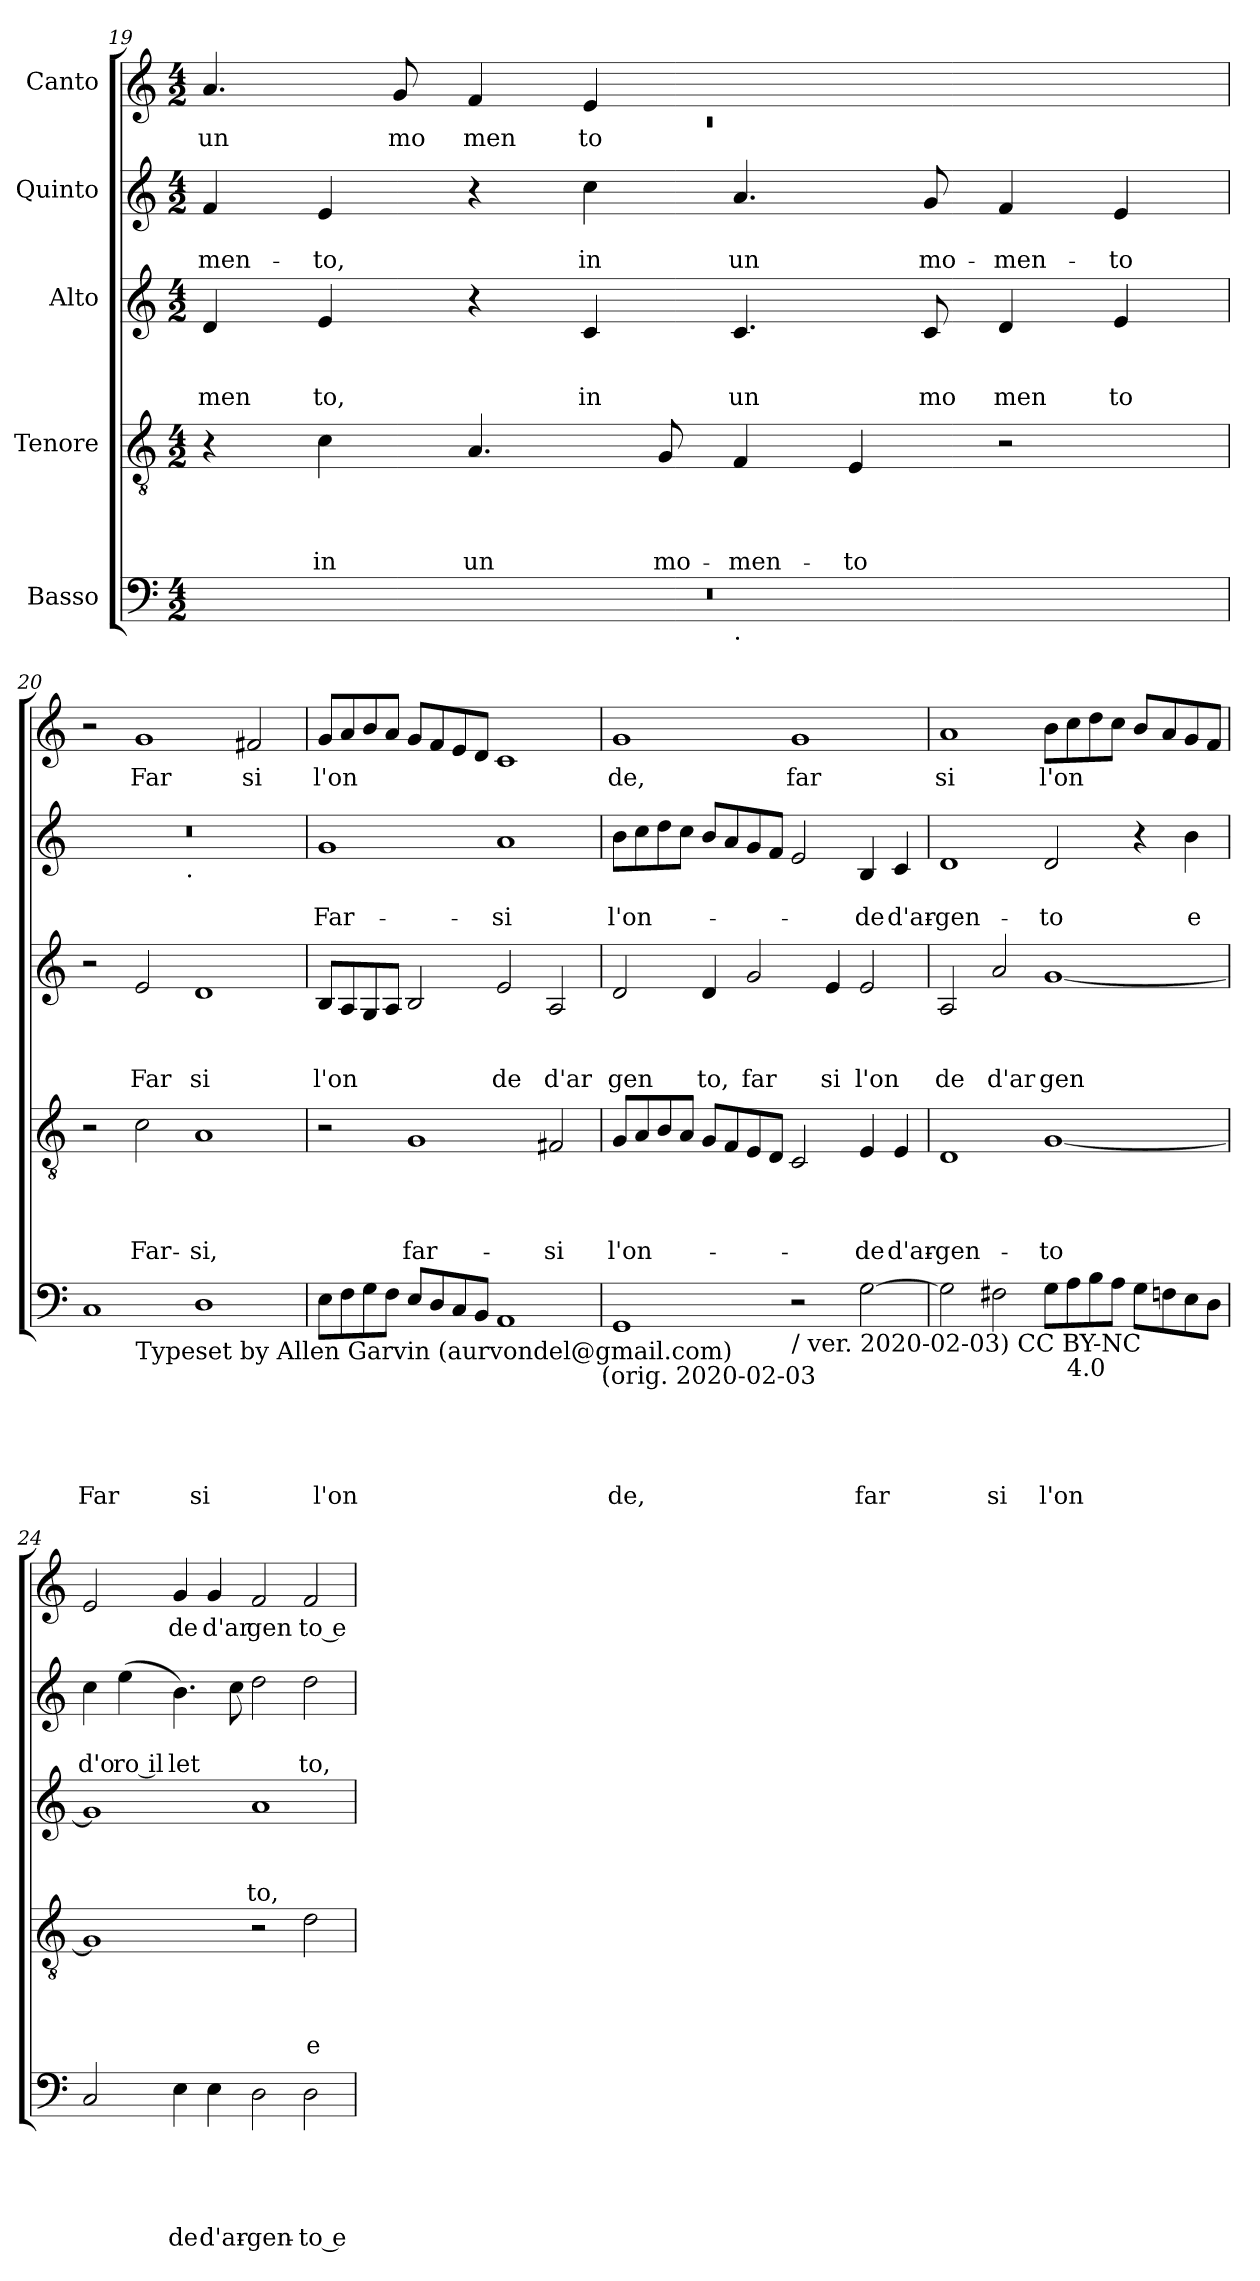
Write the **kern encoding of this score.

**kern	**text	**text	**text	**text	**text	**kern	**text	**text	**text	**text	**kern	**text	**text	**text	**kern	**text	**text	**kern	**text
*part5	*part5	*part5	*part5	*part5	*part5	*part4	*part4	*part4	*part4	*part4	*part3	*part3	*part3	*part3	*part2	*part2	*part2	*part1	*part1
*staff5	*staff5	*staff5	*staff5	*staff5	*staff5	*staff4	*staff4	*staff4	*staff4	*staff4	*staff3	*staff3	*staff3	*staff3	*staff2	*staff2	*staff2	*staff1	*staff1
*I"Basso	*	*	*	*	*	*I"Tenore	*	*	*	*	*I"Alto	*	*	*	*I"Quinto	*	*	*I"Canto	*
!!LO:LB:g=z
*clefF4	*	*	*	*	*	*clefGv2	*	*	*	*	*clefG2	*	*	*	*clefG2	*	*	*clefG2	*
*k[]	*	*	*	*	*	*k[]	*	*	*	*	*k[]	*	*	*	*k[]	*	*	*k[]	*
*C:	*	*	*	*	*	*C:	*	*	*	*	*C:	*	*	*	*C:	*	*	*C:	*
*M4/2	*	*	*	*	*	*M4/2	*	*	*	*	*M4/2	*	*	*	*M4/2	*	*	*M4/2	*
=19	=19	=19	=19	=19	=19	=19	=19	=19	=19	=19	=19	=19	=19	=19	=19	=19	=19	=19	=19
*	*	*	*	*	*	*	*	*	*	*	*	*	*	*	*	*	*	*^	*
!	!	!	!	!	!	!	!	!	!	!	!	!	!	!LO:LY:b	!	!	!LO:LY:b	!	!LO:N:vis=1	!LO:LY:b
*^	*	*	*	*	*	*	*	*	*	*	*	*	*	*	*	*	*	*	*	*
0r	1ryy	.	.	.	.	.	4r	.	.	.	.	4d/	.	.	men	4f/	.	-men-	4.a/	0rc	un
!	!	!	!	!	!	!	!	!	!	!	!LO:LY:b	!	!	!	!LO:LY:b	!	!	!LO:LY:b	!	!	!
.	.	.	.	.	.	.	4c\	.	.	.	in	4e/	.	.	to,	4e/	.	-to,	.	.	.
!	!	!	!	!	!	!	!	!	!	!	!	!	!	!	!	!	!	!	!	!	!LO:LY:b
.	.	.	.	.	.	.	.	.	.	.	.	.	.	.	.	.	.	.	8g/	.	mo
!	!	!	!	!	!	!	!	!	!	!	!LO:LY:b	!	!	!	!	!	!	!	!	!	!LO:LY:b
.	.	.	.	.	.	.	4.A/	.	.	.	un	4r	.	.	.	4r	.	.	4f/	.	men
!	!	!	!	!	!	!	!	!	!	!	!	!	!	!	!LO:LY:b	!	!	!LO:LY:b	!	!	!LO:LY:b
.	.	.	.	.	.	.	.	.	.	.	.	4c/	.	.	in	4cc\	.	in	4e/	.	to
!	!	!	!	!	!	!	!	!	!	!	!LO:LY:b	!	!	!	!	!	!	!	!	!	!
.	.	.	.	.	.	.	8G/	.	.	.	mo-	.	.	.	.	.	.	.	.	.	.
!	!LO:TX:b:t=.	!	!	!	!	!	!	!	!	!	!	!	!	!	!	!	!	!	!	!	!
!	!	!	!	!	!	!	!	!	!	!	!LO:LY:b	!	!	!	!LO:LY:b	!	!	!LO:LY:b	!	!	!
.	1ryy	.	.	.	.	.	4F/	.	.	.	-men-	4.c/	.	.	un	4.a/	.	un	1ryy	.	.
!	!	!	!	!	!	!	!	!	!	!	!LO:LY:b	!	!	!	!	!	!	!	!	!	!
.	.	.	.	.	.	.	4E/	.	.	.	-to	.	.	.	.	.	.	.	.	.	.
!	!	!	!	!	!	!	!	!	!	!	!	!	!	!	!LO:LY:b	!	!	!LO:LY:b	!	!	!
.	.	.	.	.	.	.	.	.	.	.	.	8c/	.	.	mo	8g/	.	mo-	.	.	.
!	!	!	!	!	!	!	!	!	!	!	!	!	!	!	!LO:LY:b	!	!	!LO:LY:b	!	!	!
.	.	.	.	.	.	.	2r	.	.	.	.	4d/	.	.	men	4f/	.	-men-	.	.	.
!	!	!	!	!	!	!	!	!	!	!	!	!	!	!	!LO:LY:b	!	!	!LO:LY:b	!	!	!
.	.	.	.	.	.	.	.	.	.	.	.	4e/	.	.	to	4e/	.	-to	.	.	.
*	*	*	*	*	*	*	*	*	*	*	*	*	*	*	*	*	*	*	*v	*v	*
=20	=20	=20	=20	=20	=20	=20	=20	=20	=20	=20	=20	=20	=20	=20	=20	=20	=20	=20	=20	=20
!	!	!	!	!	!	!LO:LY:b	!	!	!	!	!	!	!	!	!	!	!	!	!	!
*	*	*	*	*	*	*	*	*	*	*	*	*	*	*	*	*^	*	*	*	*
1C	2ryy	.	.	.	.	Far	2r	.	.	.	.	2r	.	.	.	0r	2ryy	.	.	2r	.
!	!LO:TX:b:t=Typeset by Allen Garvin (aurvondel@gmail.com)	!	!	!	!	!	!	!	!	!	!	!	!	!	!	!	!	!	!	!	!
!	!	!	!	!	!	!	!	!	!	!	!LO:LY:b	!	!	!	!LO:LY:b	!	!	!	!	!	!LO:LY:b
.	1.ryy	.	.	.	.	.	2c\	.	.	.	Far-	2e/	.	.	Far	.	4...ryy	.	.	1g	Far
!	!	!	!	!	!	!	!	!	!	!	!	!	!	!	!	!	!LO:TX:b:t=.	!	!	!	!
.	.	.	.	.	.	.	.	.	.	.	.	.	.	.	.	.	1ryy	.	.	.	.
!	!	!	!	!	!	!LO:LY:b	!	!	!	!	!LO:LY:b	!	!	!	!LO:LY:b	!	!	!	!	!	!
1D	.	.	.	.	.	si	1A	.	.	.	-si,	1d	.	.	si	.	.	.	.	.	.
!	!	!	!	!	!	!	!	!	!	!	!	!	!	!	!	!	!	!	!	!	!LO:LY:b
.	.	.	.	.	.	.	.	.	.	.	.	.	.	.	.	.	.	.	.	2f#X/	si
.	.	.	.	.	.	.	.	.	.	.	.	.	.	.	.	.	32ryy	.	.	.	.
=21	=21	=21	=21	=21	=21	=21	=21	=21	=21	=21	=21	=21	=21	=21	=21	=21	=21	=21	=21	=21	=21
!	!	!	!	!	!	!LO:LY:b	!	!	!	!	!	!	!	!	!LO:LY:b	!	!	!	!LO:LY:b	!	!LO:LY:b
*v	*v	*	*	*	*	*	*	*	*	*	*	*	*	*	*	*v	*v	*	*	*	*
8E\L	.	.	.	.	l'on	2r	.	.	.	.	8B/L	.	.	l'on	1g	.	Far-	8g/L	l'on
8F\	.	.	.	.	.	.	.	.	.	.	8A/	.	.	.	.	.	.	8a/	.
8G\	.	.	.	.	.	.	.	.	.	.	8G/	.	.	.	.	.	.	8b/	.
8F\J	.	.	.	.	.	.	.	.	.	.	8A/J	.	.	.	.	.	.	8a/J	.
!	!	!	!	!	!	!	!	!	!	!LO:LY:b	!	!	!	!	!	!	!	!	!
8E/L	.	.	.	.	.	1G	.	.	.	far-	2B/	.	.	.	.	.	.	8g/L	.
8D/	.	.	.	.	.	.	.	.	.	.	.	.	.	.	.	.	.	8f/	.
8C/	.	.	.	.	.	.	.	.	.	.	.	.	.	.	.	.	.	8e/	.
8BB/J	.	.	.	.	.	.	.	.	.	.	.	.	.	.	.	.	.	8d/J	.
!	!	!	!	!	!	!	!	!	!	!	!	!	!	!LO:LY:b	!	!	!LO:LY:b	!	!
1AA	.	.	.	.	.	.	.	.	.	.	2e/	.	.	de	1a	.	-si	1c	.
!	!	!	!	!	!	!	!	!	!	!LO:LY:b	!	!	!	!LO:LY:b	!	!	!	!	!
.	.	.	.	.	.	2F#X/	.	.	.	-si	2A/	.	.	d'ar	.	.	.	.	.
!LO:TX:b:t=(orig. 2020-02-03	!	!	!	!	!	!	!	!	!	!	!	!	!	!	!	!	!	!	!
=22	=22	=22	=22	=22	=22	=22	=22	=22	=22	=22	=22	=22	=22	=22	=22	=22	=22	=22	=22
!	!	!	!	!	!LO:LY:b	!	!	!	!	!LO:LY:b	!	!	!	!LO:LY:b	!	!	!LO:LY:b	!	!LO:LY:b
1GG	.	.	.	.	de,	8G/L	.	.	.	l'on-	2d/	.	.	gen	8b\L	.	l'on-	1g	de,
.	.	.	.	.	.	8A/	.	.	.	.	.	.	.	.	8cc\	.	.	.	.
.	.	.	.	.	.	8B/	.	.	.	.	.	.	.	.	8dd\	.	.	.	.
.	.	.	.	.	.	8A/J	.	.	.	.	.	.	.	.	8cc\J	.	.	.	.
!	!	!	!	!	!	!	!	!	!	!	!	!	!	!LO:LY:b	!	!	!	!	!
.	.	.	.	.	.	8G/L	.	.	.	.	4d/	.	.	to,	8b/L	.	.	.	.
.	.	.	.	.	.	8F/	.	.	.	.	.	.	.	.	8a/	.	.	.	.
!	!	!	!	!	!	!	!	!	!	!	!	!	!	!LO:LY:b	!	!	!	!	!
.	.	.	.	.	.	8E/	.	.	.	.	2g/	.	.	far	8g/	.	.	.	.
.	.	.	.	.	.	8D/J	.	.	.	.	.	.	.	.	8f/J	.	.	.	.
!LO:TX:b:t=/ ver. 2020-02-03) CC BY-NC	!	!	!	!	!	!	!	!	!	!	!	!	!	!	!	!	!	!	!
!	!	!	!	!	!	!	!	!	!	!	!	!	!	!	!	!	!	!	!LO:LY:b
2r	.	.	.	.	.	2C/	.	.	.	.	.	.	.	.	2e/	.	.	1g	far
!	!	!	!	!	!	!	!	!	!	!	!	!	!	!LO:LY:b	!	!	!	!	!
.	.	.	.	.	.	.	.	.	.	.	4e/	.	.	si	.	.	.	.	.
!	!	!	!	!	!LO:LY:b	!	!	!	!	!LO:LY:b	!	!	!	!LO:LY:b	!	!	!LO:LY:b	!	!
[>2G\	.	.	.	.	far	4E/	.	.	.	-de	2e/	.	.	l'on	4B/	.	-de	.	.
!	!	!	!	!	!	!	!	!	!	!LO:LY:b	!	!	!	!	!	!	!LO:LY:b	!	!
.	.	.	.	.	.	4E/	.	.	.	d'ar-	.	.	.	.	4c/	.	d'ar-	.	.
=23	=23	=23	=23	=23	=23	=23	=23	=23	=23	=23	=23	=23	=23	=23	=23	=23	=23	=23	=23
!	!	!	!	!	!	!	!	!	!	!LO:LY:b	!	!	!	!LO:LY:b	!	!	!LO:LY:b	!	!LO:LY:b
2G\]	.	.	.	.	.	1D	.	.	.	-gen-	2A/	.	.	de	1d	.	-gen-	1a	si
!	!	!	!	!	!LO:LY:b	!	!	!	!	!	!	!	!	!LO:LY:b	!	!	!	!	!
2F#X\	.	.	.	.	si	.	.	.	.	.	2a/	.	.	d'ar	.	.	.	.	.
!	!	!	!	!	!LO:LY:b	!	!	!	!	!LO:LY:b	!	!	!	!LO:LY:b	!	!	!LO:LY:b	!	!LO:LY:b
8G\L	.	.	.	.	l'on	[>1G	.	.	.	-to	[>1g	.	.	gen	2d/	.	-to	8b\L	l'on
!LO:TX:b:t=4.0	!	!	!	!	!	!	!	!	!	!	!	!	!	!	!	!	!	!	!
8A\	.	.	.	.	.	.	.	.	.	.	.	.	.	.	.	.	.	8cc\	.
8B\	.	.	.	.	.	.	.	.	.	.	.	.	.	.	.	.	.	8dd\	.
8A\J	.	.	.	.	.	.	.	.	.	.	.	.	.	.	.	.	.	8cc\J	.
8G\L	.	.	.	.	.	.	.	.	.	.	.	.	.	.	4r	.	.	8b/L	.
8Fn\	.	.	.	.	.	.	.	.	.	.	.	.	.	.	.	.	.	8a/	.
!	!	!	!	!	!	!	!	!	!	!	!	!	!	!	!	!	!LO:LY:b	!	!
8E\	.	.	.	.	.	.	.	.	.	.	.	.	.	.	4b\	.	e	8g/	.
8D\J	.	.	.	.	.	.	.	.	.	.	.	.	.	.	.	.	.	8f/J	.
!!LO:PB:g=z
=24	=24	=24	=24	=24	=24	=24	=24	=24	=24	=24	=24	=24	=24	=24	=24	=24	=24	=24	=24
!	!	!	!	!	!	!	!	!	!	!	!	!	!	!	!	!	!LO:LY:b	!	!
2C/	.	.	.	.	.	1G]	.	.	.	.	1g]	.	.	.	4cc\	.	d'o	2e/	.
!	!	!	!	!	!	!	!	!	!	!	!	!	!	!	!	!	!LO:LY:b:rj	!	!
.	.	.	.	.	.	.	.	.	.	.	.	.	.	.	(<4ee\	.	ro il	.	.
!	!	!	!	!	!LO:LY:b	!	!	!	!	!	!	!	!	!	!	!	!LO:LY:b	!	!LO:LY:b
4E\	.	.	.	.	de	.	.	.	.	.	.	.	.	.	4.b\)	.	let	4g/	de
!	!	!	!	!	!LO:LY:b	!	!	!	!	!	!	!	!	!	!	!	!	!	!LO:LY:b
4E\	.	.	.	.	d'ar-	.	.	.	.	.	.	.	.	.	.	.	.	4g/	d'ar
.	.	.	.	.	.	.	.	.	.	.	.	.	.	.	8cc\	.	.	.	.
!	!	!	!	!	!LO:LY:b	!	!	!	!	!	!	!	!	!LO:LY:b	!	!	!	!	!LO:LY:b
2D\	.	.	.	.	-gen-	2r	.	.	.	.	1a	.	.	to,	2dd\	.	.	2f/	gen
!	!	!	!	!	!LO:LY:b:rj	!	!	!	!	!LO:LY:b	!	!	!	!	!	!	!LO:LY:b	!	!LO:LY:b:rj
2D\	.	.	.	.	-to e	2d\	.	.	.	e	.	.	.	.	2dd\	.	to,	2f/	to e
=	=	=	=	=	=	=	=	=	=	=	=	=	=	=	=	=	=	=	=
*-	*-	*-	*-	*-	*-	*-	*-	*-	*-	*-	*-	*-	*-	*-	*-	*-	*-	*-	*-
